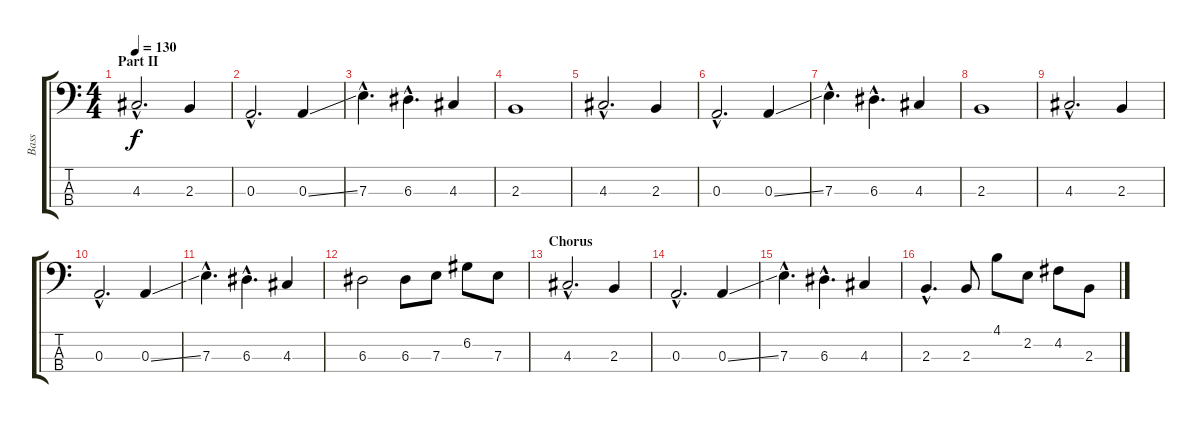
\track ("Bass" "Bass") {instrument electricbassfinger}
\staff {score tabs}
\tuning (G2 D2 A1 E1) {hide}
\ts (4 4)
\section ("" "Part II")
\tempo 130
\clef f4
\ks c
4.3{hac}.2{d dy f} 2.3.4 |
0.3{hac}.2{d} 0.3{ss}.4 |
7.3{hac}.4{d} 6.3{hac}.4{d} 4.3.4 |
2.3.1 |
4.3{hac}.2{d} 2.3.4 |
0.3{hac}.2{d} 0.3{ss}.4 |
7.3{hac}.4{d} 6.3{hac}.4{d} 4.3.4 |
2.3.1 |
4.3{hac}.2{d} 2.3.4 |
0.3{hac}.2{d} 0.3{ss}.4 |
7.3{hac}.4{d} 6.3{hac}.4{d} 4.3.4 |
6.3.2 6.3.8 7.3.8 6.2.8 7.3.8 |
\section ("" "Chorus")
4.3{hac}.2{d} 2.3.4 |
0.3{hac}.2{d} 0.3{ss}.4 |
7.3{hac}.4{d} 6.3{hac}.4{d} 4.3.4 |
2.3{hac}.4{d} 2.3.8 4.1.8 2.2.8 4.2.8 2.3.8
